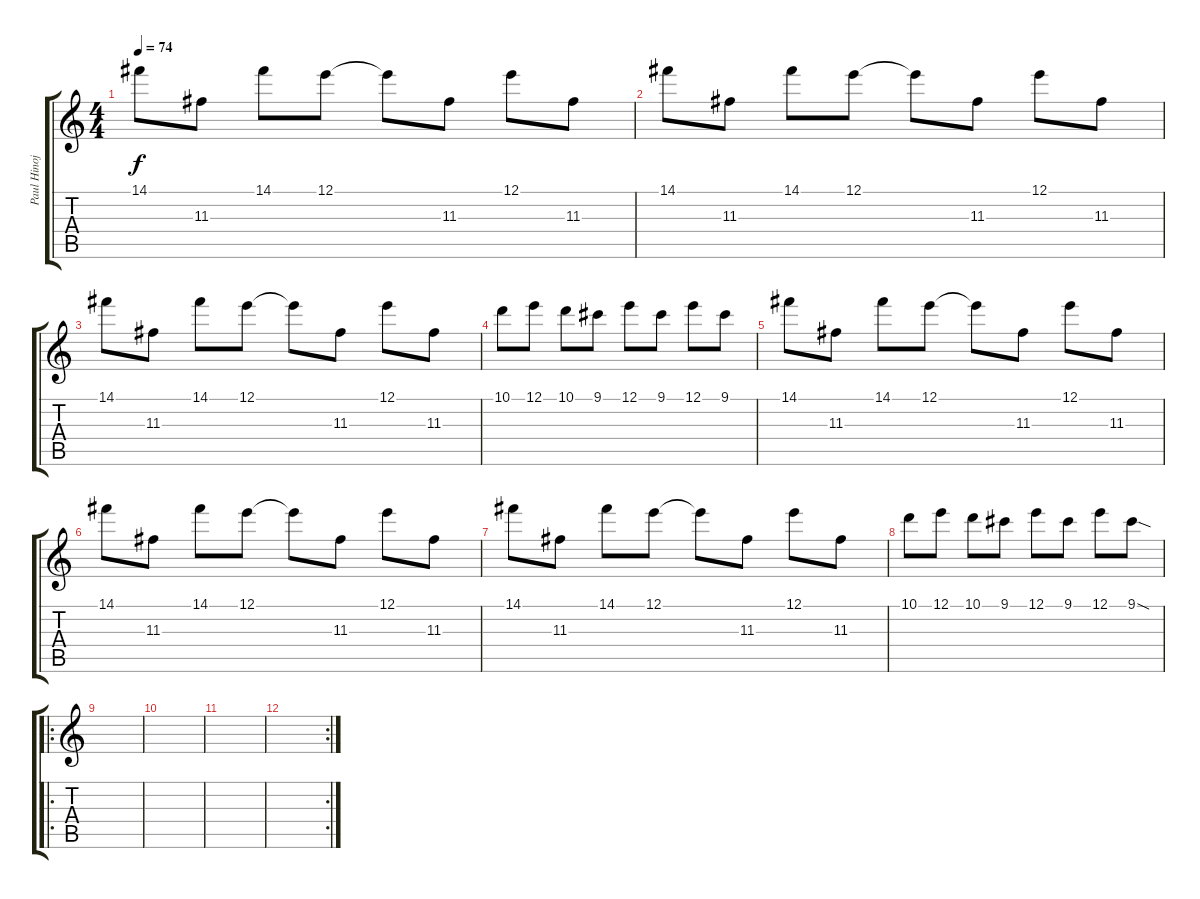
\track ("Paul Hinojos" "Paul Hinoj") {instrument acousticguitarsteel}
\staff {score tabs}
\tuning (E4 B3 G3 D3 A2 E2) {hide}
\ts (4 4)
\tempo 74
\clef g2
\ks c
14.1.8{dy f} 11.3.8 14.1.8 12.1.8 12.1{t}.8 11.3.8 12.1.8 11.3.8 |
14.1.8 11.3.8 14.1.8 12.1.8 12.1{t}.8 11.3.8 12.1.8 11.3.8 |
14.1.8 11.3.8 14.1.8 12.1.8 12.1{t}.8 11.3.8 12.1.8 11.3.8 |
10.1.8 12.1.8 10.1.8 9.1.8 12.1.8 9.1.8 12.1.8 9.1.8 |
14.1.8 11.3.8 14.1.8 12.1.8 12.1{t}.8 11.3.8 12.1.8 11.3.8 |
14.1.8 11.3.8 14.1.8 12.1.8 12.1{t}.8 11.3.8 12.1.8 11.3.8 |
14.1.8 11.3.8 14.1.8 12.1.8 12.1{t}.8 11.3.8 12.1.8 11.3.8 |
10.1.8 12.1.8 10.1.8 9.1.8 12.1.8 9.1.8 12.1.8 9.1{sod}.8 |
\ro
|
|
|
\rc 2
